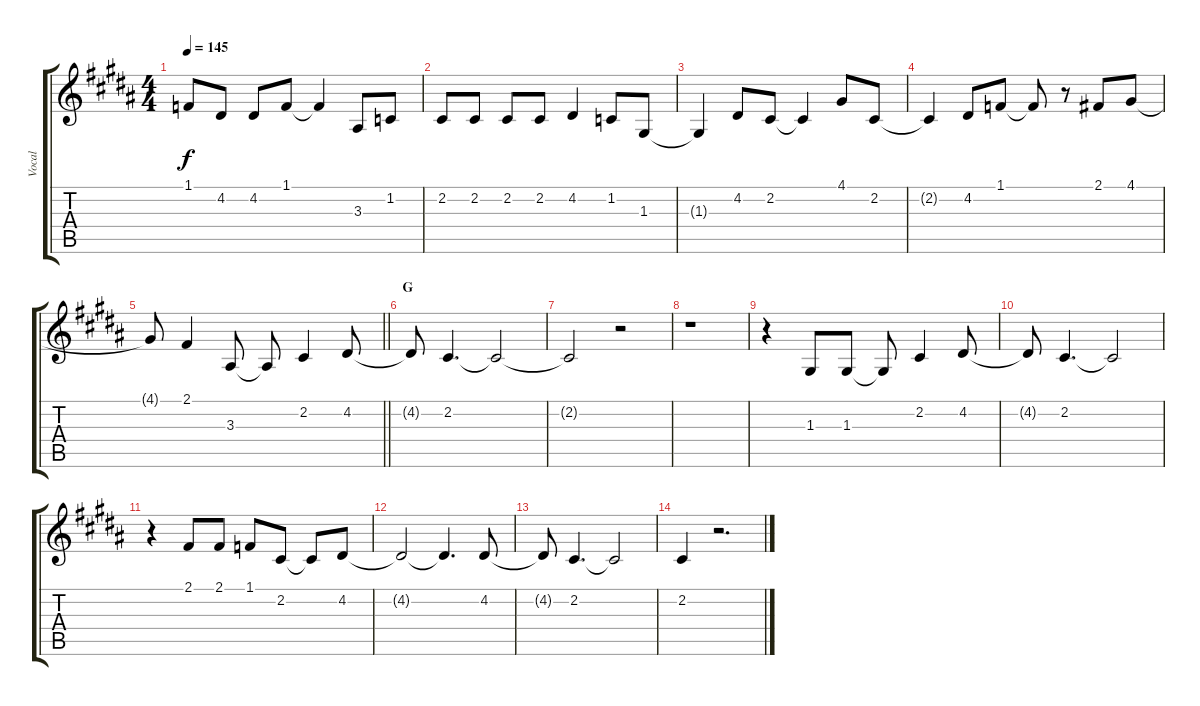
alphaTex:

\track ("Vocal" "Vocal") {instrument tenorsax}
\staff {score tabs}
\tuning (E4 B3 G3 D3 A2 E2) {hide}
\ts (4 4)
\tempo 145
\clef g2
\ks b
1.1{t}.8{dy f} 4.2.8 4.2.8 1.1.8 1.1{t}.4 3.3.8 1.2.8 |
2.2.8 2.2.8 2.2.8 2.2.8 4.2.4 1.2.8 1.3.8 |
1.3{t}.4 4.2.8 2.2.8 2.2{t}.4 4.1.8 2.2.8 |
2.2{t}.4 4.2.8 1.1.8 1.1{t}.8 r.8 2.1.8 4.1.8 |
\barLineRight lightlight
4.1{t}.8 2.1.4 3.3.8 3.3{t}.8 2.2.4 4.2.8 |
\section ("" "G")
4.2{t}.8 2.2.4{d} 2.2{t}.2 |
2.2{t}.2 r.2 |
r.1 |
r.4 1.3.8 1.3.8 1.3{t}.8 2.2.4 4.2.8 |
4.2{t}.8 2.2.4{d} 2.2{t}.2 |
r.4 2.1.8 2.1.8 1.1.8 2.2.8 2.2{t}.8 4.2.8 |
4.2{t}.2 4.2{t}.4{d} 4.2.8 |
4.2{t}.8 2.2.4{d} 2.2{t}.2 |
2.2.4 r.2{d}
